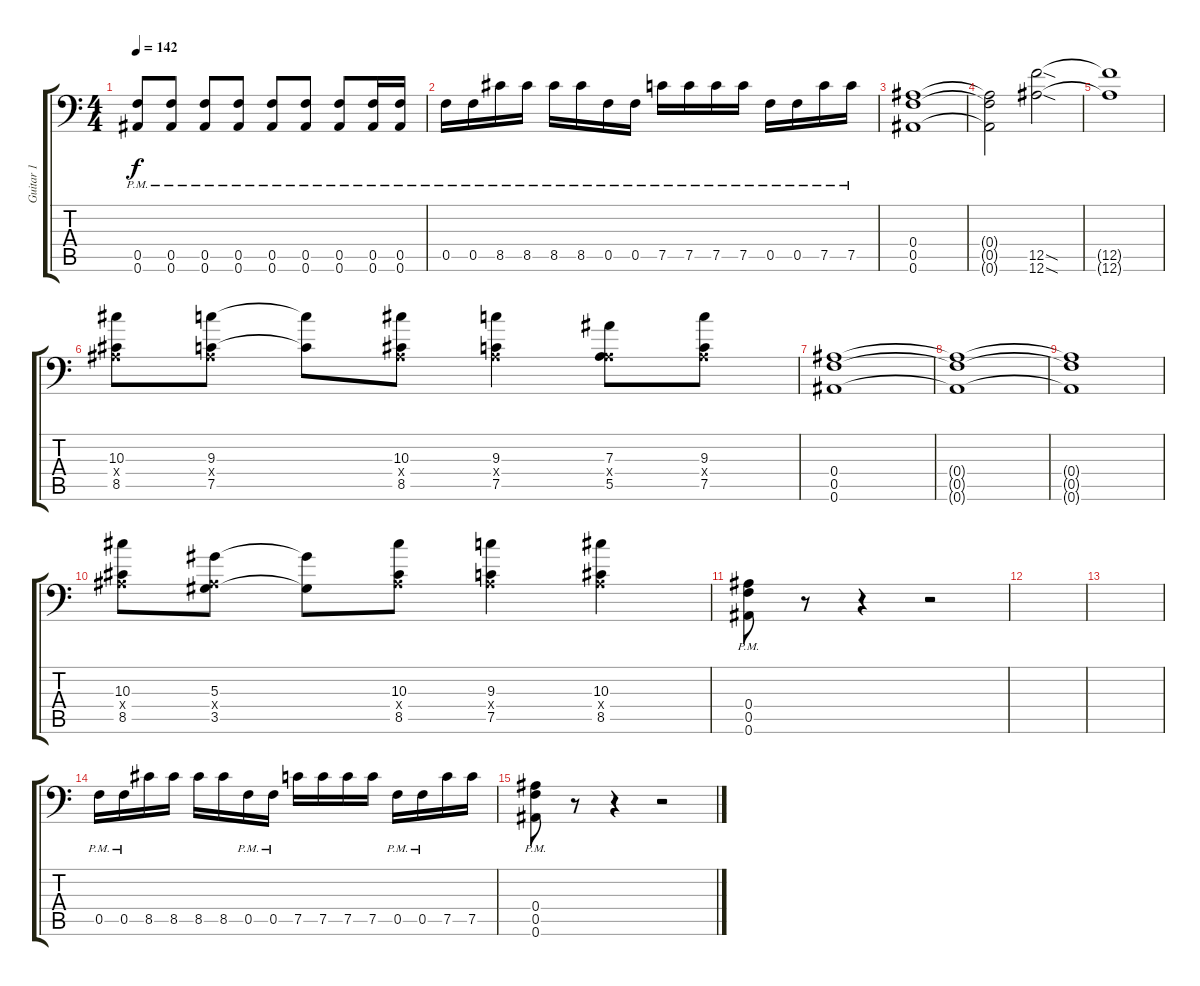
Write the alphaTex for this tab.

\track ("Guitar 1" "Guitar 1") {instrument distortionguitar}
\staff {score tabs}
\tuning (C4 G3 Eb3 Bb2 F2 Bb1) {hide}
\ts (4 4)
\tempo 142
\clef f4
\ks c
(0.5{pm} 0.6{pm}).8{dy f} (0.5{pm} 0.6{pm}).8 (0.5{pm} 0.6{pm}).8 (0.5{pm} 0.6{pm}).8 (0.5{pm} 0.6{pm}).8 (0.5{pm} 0.6{pm}).8 (0.5{pm} 0.6{pm}).8 (0.5{pm} 0.6{pm}).16 (0.5{pm} 0.6{pm}).16 |
0.5{pm}.16 0.5{pm}.16 8.5{pm}.16 8.5{pm}.16 8.5{pm}.16 8.5{pm}.16 0.5{pm}.16 0.5{pm}.16 7.5{pm}.16 7.5{pm}.16 7.5{pm}.16 7.5{pm}.16 0.5{pm}.16 0.5{pm}.16 7.5{pm}.16 7.5{pm}.16 |
(0.4 0.5 0.6).1 |
(0.4{t} 0.5{t} 0.6{t}).2 (12.5{sod} 12.6{sod}).2 |
(12.5{t} 12.6{t}).1 |
(10.3 0.4{x} 8.5).8 (9.3 0.4{x} 7.5).8 (9.3{t} 7.5{t}).8 (10.3 0.4{x} 8.5).8 (9.3 0.4{x} 7.5).4 (7.3 0.4{x} 5.5).8 (9.3 0.4{x} 7.5).8 |
(0.4 0.5 0.6).1 |
(0.4{t} 0.5{t} 0.6{t}).1 |
(0.4{t} 0.5{t} 0.6{t}).1 |
(10.3 0.4{x} 8.5).8 (5.3 0.4{x} 3.5).8 (5.3{t} 3.5{t}).8 (10.3 0.4{x} 8.5).8 (9.3 0.4{x} 7.5).4 (10.3 0.4{x} 8.5).4 |
(0.4{pm} 0.5{pm} 0.6{pm}).8 r.8 r.4 r.2 |
|
|
0.5{pm}.16 0.5{pm}.16 8.5.16 8.5.16 8.5.16 8.5.16 0.5{pm}.16 0.5{pm}.16 7.5.16 7.5.16 7.5.16 7.5.16 0.5{pm}.16 0.5{pm}.16 7.5.16 7.5.16 |
(0.4{pm} 0.5{pm} 0.6{pm}).8 r.8 r.4 r.2
